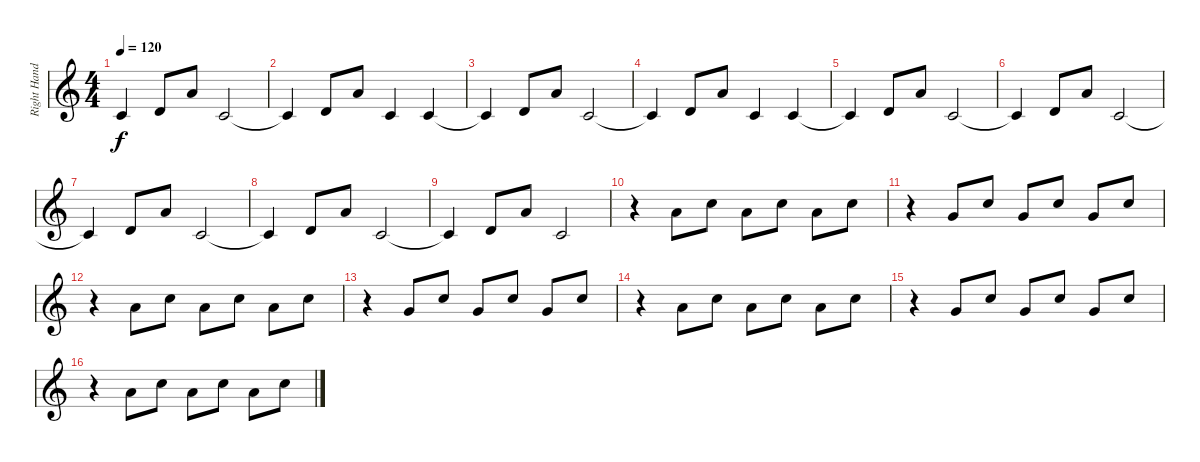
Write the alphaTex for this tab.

\track ("Right Hand" "Right Hand") {instrument brightacousticpiano}
\staff {score}
\tuning (E5 B4 G4 D4 A3 E3) {hide}
\ts (4 4)
\tempo 120
\clef g2
\ks c
3.5{t}.4{dy f} 0.4.8 2.3.8 3.5.2 |
3.5{t}.4 0.4.8 2.3.8 3.5.4 3.5.4 |
3.5{t}.4 0.4.8 2.3.8 3.5.2 |
3.5{t}.4 0.4.8 2.3.8 3.5.4 3.5.4 |
3.5{t}.4 0.4.8 2.3.8 3.5.2 |
3.5{t}.4 0.4.8 2.3.8 3.5.2 |
3.5{t}.4 0.4.8 2.3.8 3.5.2 |
3.5{t}.4 0.4.8 2.3.8 3.5.2 |
3.5{t}.4 0.4.8 2.3.8 3.5.2 |
r.4 2.3.8 1.2.8 2.3.8 1.2.8 2.3.8 1.2.8 |
r.4 0.3.8 1.2.8 0.3.8 1.2.8 0.3.8 1.2.8 |
r.4 2.3.8 1.2.8 2.3.8 1.2.8 2.3.8 1.2.8 |
r.4 0.3.8 1.2.8 0.3.8 1.2.8 0.3.8 1.2.8 |
r.4 2.3.8 1.2.8 2.3.8 1.2.8 2.3.8 1.2.8 |
r.4 0.3.8 1.2.8 0.3.8 1.2.8 0.3.8 1.2.8 |
r.4 2.3.8 1.2.8 2.3.8 1.2.8 2.3.8 1.2.8
